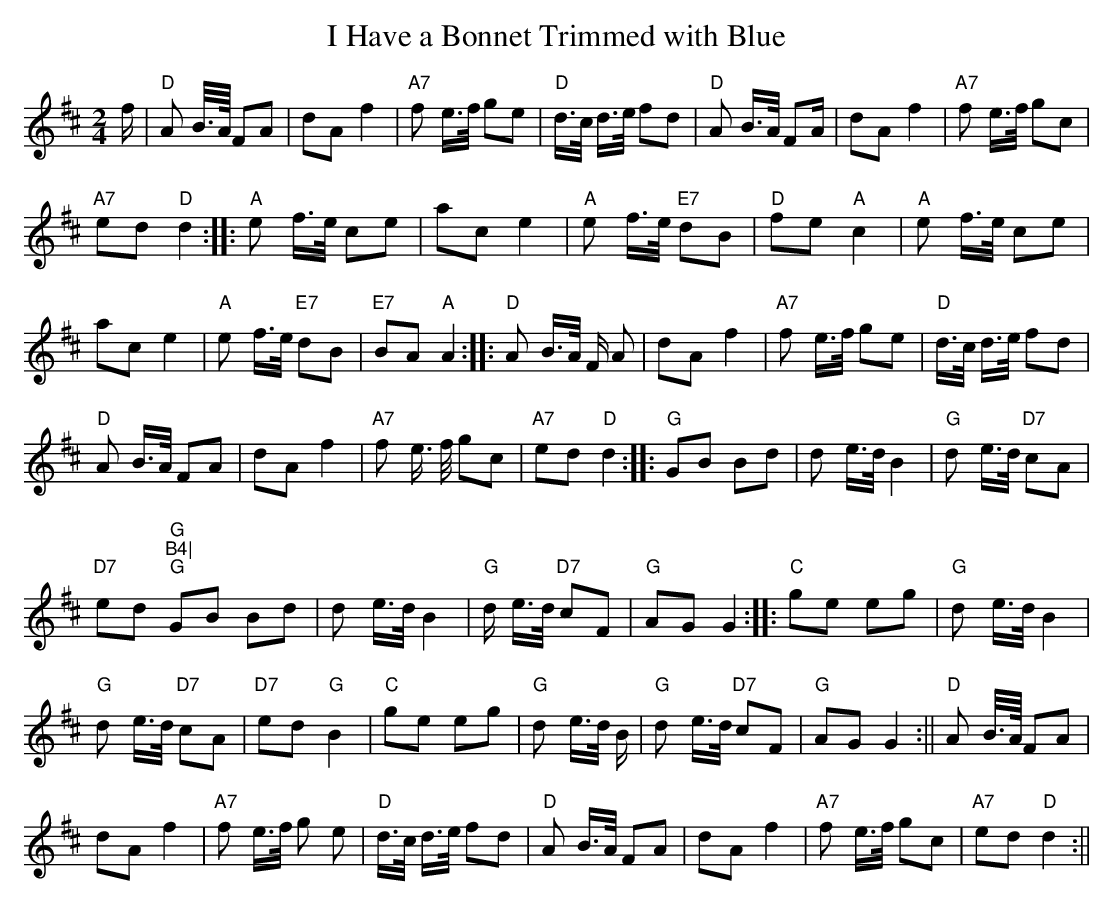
X:1
T:I Have a Bonnet Trimmed with Blue
M:2/4
L:1/16
K:D
f|"D"A2 B/>A/ F2A2|d2A2 f4|"A7"f2 e>f g2e2|"D"d>c d>e f2d2|"D"A2 B>A F2A
2|d2A2 f4|
"A7"f2 e>f g2c2|!"A7"e2d2 "D"d4:||:"A"e2 f>e c2e2|a2c2 e4|"A"e2 f>e "E7"
d2B2|"D"f2e2 "A"c4|
"A"e2 f>e c2e2|!a2c2 e4|"A"e2 f>e "E7"d2B2|"E7"B2A2 "A"A4:||:"D"A2 B>A F
2A2|
d2A2 f4|"A7"f2 e>f g2e2|"D"d>c d>e f2d2|!"D"A2 B>A F2A2|d2A2 f4|"A7"f2 e
>f g2c2|
"A7"e2d2 "D"d4:||:"G"G2B2 B2d2|d2 e>d B4|"G"d2 e>d "D7"c2A2|!"D7"e2d2 "G
"B4|
"G"G2B2 B2d2|d2 e>d B4|"G"d e>d "D7"c2F2|"G"A2G2 G4:||:"C"g2e2 e2g2|
"G"d2 e>d B4|!"G"d2 e>d "D7"c2A2|"D7"e2d2 "G"B4|"C"g2e2 e2g2|"G"d2 e>d B
4|
"G"d2 e>d "D7"c2F2|"G"A2G2 G4:||"D"A2 B/>A/ F2A2|!d2A2 f4|"A7"f2 e>f g2
e2|
"D"d>c d>e f2d2|"D"A2 B>A F2A2|d2A2 f4|"A7"f2 e>f g2c2|"A7"e2d2 "D"d4:||
